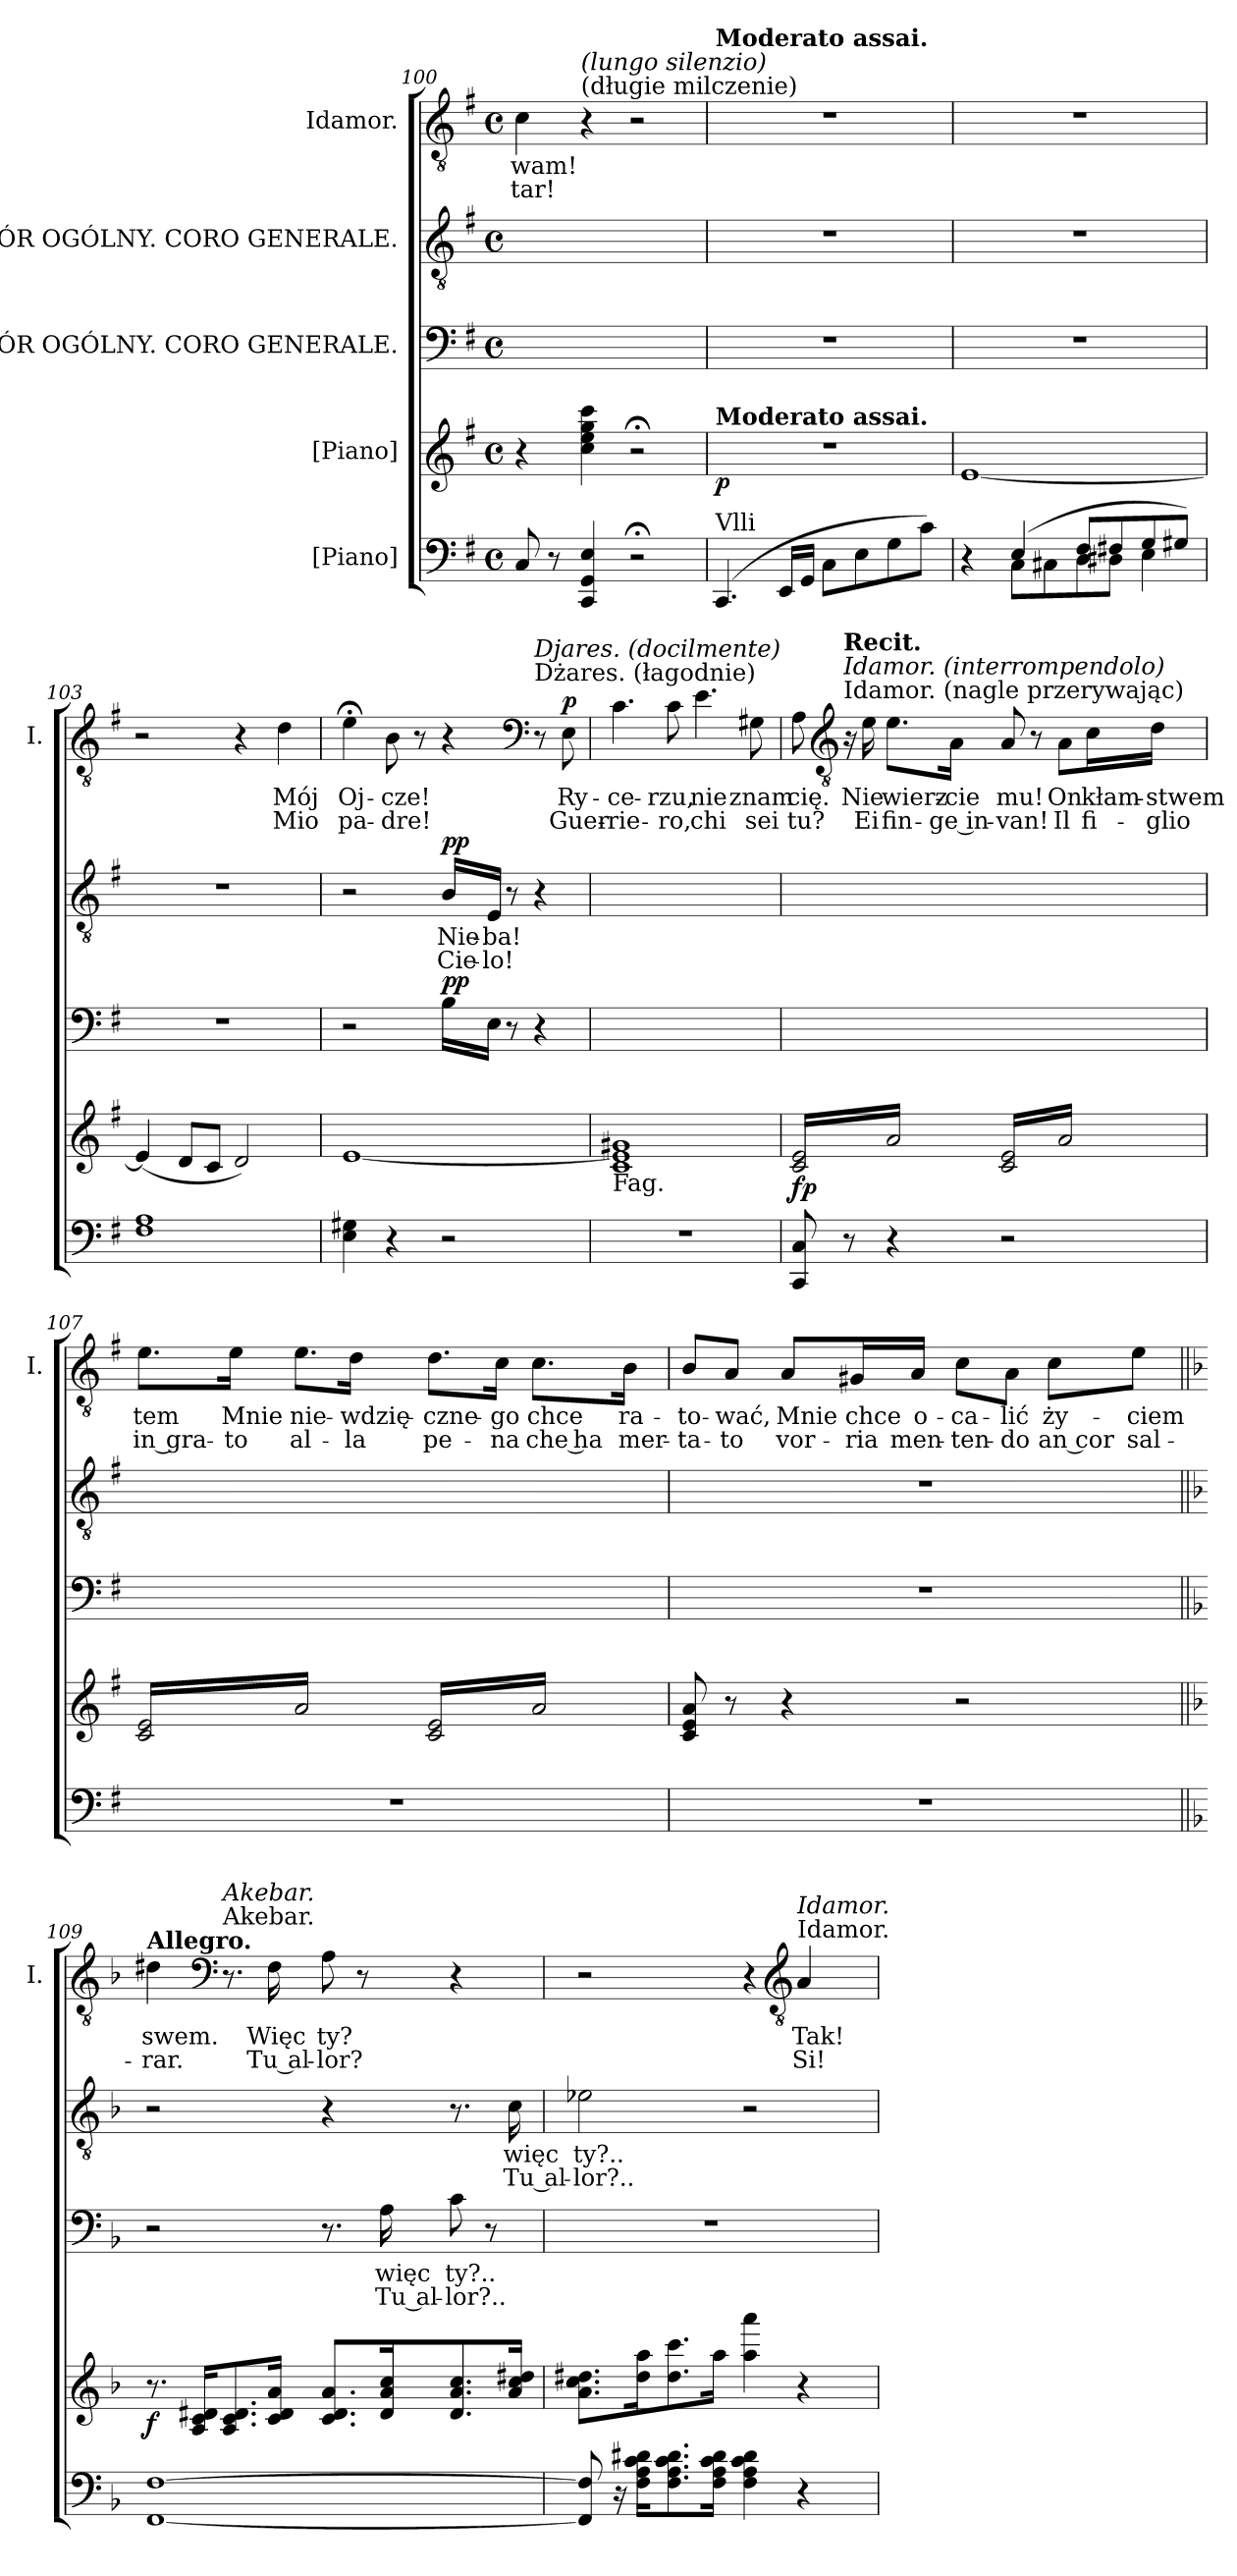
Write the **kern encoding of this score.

**kern	**kern	**dynam	**kern	**text	**text	**dynam	**kern	**text	**text	**dynam	**kern	**text	**text	**dynam
*part5	*part4	*part4	*part3	*part3	*part3	*part3	*part2	*part2	*part2	*part2	*part1	*part1	*part1	*part1
*staff5	*staff4	*staff4	*staff3	*staff3	*staff3	*staff3	*staff2	*staff2	*staff2	*staff2	*staff1	*staff1	*staff1	*staff1
*I"[Piano]	*I"[Piano]	*	*I"CHÓR OGÓLNY. CORO GENERALE.	*	*	*	*I"CHÓR OGÓLNY. CORO GENERALE.	*	*	*	*I"Idamor.	*	*	*
*	*	*	*	*	*	*	*	*	*	*	*I'I.	*	*	*
*clefF4	*clefG2	*	*clefF4	*	*	*	*clefGv2	*	*	*	*clefGv2	*	*	*
*k[f#]	*k[f#]	*	*k[f#]	*	*	*	*k[f#]	*	*	*	*k[f#]	*	*	*
*M4/4	*M4/4	*	*M4/4	*	*	*	*M4/4	*	*	*	*M4/4	*	*	*
*met(c)	*met(c)	*	*met(c)	*	*	*	*met(c)	*	*	*	*met(c)	*	*	*
=100	=100	=100	=100	=100	=100	=100	=100	=100	=100	=100	=100	=100	=100	=100
8C/	4r	.	1ryy	.	.	.	1ryy	.	.	.	4c\	wam!	-tar!	.
8r	.	.	.	.	.	.	.	.	.	.	.	.	.	.
!	!	!	!	!	!	!	!	!	!	!	!LO:TX:a:t=(długie milczenie)	!	!	!
!	!	!	!	!	!	!	!	!	!	!	!LO:TX:a:i:t=(lungo silenzio)	!	!	!
4CC/ 4GG/ 4E/	4cc\ 4ee\ 4gg\ 4ccc\	.	.	.	.	.	.	.	.	.	4r	.	.	.
2r;<	2r;<	.	.	.	.	.	.	.	.	.	2r	.	.	.
=101	=101	=101	=101	=101	=101	=101	=101	=101	=101	=101	=101	=101	=101	=101
!	!	!	!	!	!	!	!	!	!	!	!LO:TX:a:B:t=Moderato assai.	!	!	!
!	!LO:TX:a:B:t=Moderato assai.	!	!	!	!	!	!	!	!	!	!	!	!	!
!LO:TX:a:t=Vlli	!	!	!	!	!	!	!	!	!	!	!	!	!	!
(4.CC/	1r	p	1r	.	.	.	1r	.	.	.	1r	.	.	.
16EE/LL	.	.	.	.	.	.	.	.	.	.	.	.	.	.
16GG/JJ	.	.	.	.	.	.	.	.	.	.	.	.	.	.
8C\L	.	.	.	.	.	.	.	.	.	.	.	.	.	.
8E\	.	.	.	.	.	.	.	.	.	.	.	.	.	.
8G\	.	.	.	.	.	.	.	.	.	.	.	.	.	.
8c\J)	.	.	.	.	.	.	.	.	.	.	.	.	.	.
=102	=102	=102	=102	=102	=102	=102	=102	=102	=102	=102	=102	=102	=102	=102
*^	*	*	*	*	*	*	*	*	*	*	*	*	*	*
4r	4ryy	[1e	.	1r	.	.	.	1r	.	.	.	1r	.	.	.
(4E/	8C\L	.	.	.	.	.	.	.	.	.	.	.	.	.	.
.	8C#X\	.	.	.	.	.	.	.	.	.	.	.	.	.	.
8F#/L	8D\	.	.	.	.	.	.	.	.	.	.	.	.	.	.
8F#X/	8D#X\J	.	.	.	.	.	.	.	.	.	.	.	.	.	.
8G/	4E\	.	.	.	.	.	.	.	.	.	.	.	.	.	.
8G#X/J)	.	.	.	.	.	.	.	.	.	.	.	.	.	.	.
*v	*v	*	*	*	*	*	*	*	*	*	*	*	*	*	*
=103	=103	=103	=103	=103	=103	=103	=103	=103	=103	=103	=103	=103	=103	=103
1F# 1A	(4e/]	.	1r	.	.	.	1r	.	.	.	2r	.	.	.
.	8d/L	.	.	.	.	.	.	.	.	.	.	.	.	.
.	8c/J	.	.	.	.	.	.	.	.	.	.	.	.	.
.	2d/)	.	.	.	.	.	.	.	.	.	4r	.	.	.
.	.	.	.	.	.	.	.	.	.	.	4d\	Mój	Mio	.
=104	=104	=104	=104	=104	=104	=104	=104	=104	=104	=104	=104	=104	=104	=104
4E\ 4G#X\	[1e	.	2r	.	.	.	2r	.	.	.	4e;<\	Oj-	pa-	.
4r	.	.	.	.	.	.	.	.	.	.	8B\	-cze!	-dre!	.
.	.	.	.	.	.	.	.	.	.	.	8r	.	.	.
!	!	!	!	!	!	!LO:DY:a	!	!	!	!LO:DY:a	!	!	!	!
2r	.	.	16B\LL	.	.	pp	16B/LL	Nie-	Cie-	pp	4r	.	.	.
.	.	.	16E\JJ	.	.	.	16E/JJ	-ba!	-lo!	.	.	.	.	.
.	.	.	8r	.	.	.	8r	.	.	.	.	.	.	.
*	*	*	*	*	*	*	*	*	*	*	*clefF4	*	*	*
!	!	!	!	!	!	!	!	!	!	!	!LO:TX:a:t=Dżares. (łagodnie)	!	!	!
!	!	!	!	!	!	!	!	!	!	!	!LO:TX:a:i:t=Djares. (docilmente)	!	!	!
.	.	.	4r	.	.	.	4r	.	.	.	8r	.	.	.
!	!	!	!	!	!	!	!	!	!	!	!	!	!	!LO:DY:a
.	.	.	.	.	.	.	.	.	.	.	8E\	Ry-	Guer-	p
=105	=105	=105	=105	=105	=105	=105	=105	=105	=105	=105	=105	=105	=105	=105
!	!LO:TX:b:t=Fag.	!	!	!	!	!	!	!	!	!	!	!	!	!
1r	1c 1e] 1g#X	.	1ryy	.	.	.	1ryy	.	.	.	4.c\	-ce-	-rie-	.
.	.	.	.	.	.	.	.	.	.	.	8c\	-rzu,	-ro,	.
.	.	.	.	.	.	.	.	.	.	.	4.e\	nie	chi	.
.	.	.	.	.	.	.	.	.	.	.	8G#X\	znam	sei	.
=106	=106	=106	=106	=106	=106	=106	=106	=106	=106	=106	=106	=106	=106	=106
*	*tremolo	*	*	*	*	*	*	*	*	*	*	*	*	*
8CC/ 8C/	16c/ 16e/LL	fp	1ryy	.	.	.	1ryy	.	.	.	8A\	cię.	tu?	.
.	16a/	.	.	.	.	.	.	.	.	.	.	.	.	.
*	*	*	*	*	*	*	*	*	*	*	*clefGv2	*	*	*
!	!	!	!	!	!	!	!	!	!	!	!LO:TX:a:t=Idamor. (nagle przerywając)	!	!	!
!	!	!	!	!	!	!	!	!	!	!	!LO:TX:a:i:t=Idamor. (interrompendolo)	!	!	!
!	!	!	!	!	!	!	!	!	!	!	!LO:TX:a:B:t=Recit.	!	!	!
8r	16c/ 16e/	.	.	.	.	.	.	.	.	.	16r	.	.	.
.	16a/	.	.	.	.	.	.	.	.	.	16e\	Nie	Ei	.
4r	16c/ 16e/	.	.	.	.	.	.	.	.	.	8.e\L	wierz-	fin-	.
.	16a/	.	.	.	.	.	.	.	.	.	.	.	.	.
.	16c/ 16e/	.	.	.	.	.	.	.	.	.	.	.	.	.
.	16a/JJ	.	.	.	.	.	.	.	.	.	16A\Jk	-cie	-ge in-	.
2r	16c/ 16e/LL	.	.	.	.	.	.	.	.	.	8A/	mu!	-van!	.
.	16a/	.	.	.	.	.	.	.	.	.	.	.	.	.
.	16c/ 16e/	.	.	.	.	.	.	.	.	.	8r	.	.	.
.	16a/	.	.	.	.	.	.	.	.	.	.	.	.	.
.	16c/ 16e/	.	.	.	.	.	.	.	.	.	8A\L	On	Il	.
.	16a/	.	.	.	.	.	.	.	.	.	.	.	.	.
.	16c/ 16e/	.	.	.	.	.	.	.	.	.	16c\L	kłam-	fi-	.
.	16a/JJ	.	.	.	.	.	.	.	.	.	16d\JJ	-stwem	-glio	.
=107	=107	=107	=107	=107	=107	=107	=107	=107	=107	=107	=107	=107	=107	=107
1r	16c/ 16e/LL	.	1ryy	.	.	.	1ryy	.	.	.	8.e\L	tem	in gra-	.
.	16a/	.	.	.	.	.	.	.	.	.	.	.	.	.
.	16c/ 16e/	.	.	.	.	.	.	.	.	.	.	.	.	.
.	16a/	.	.	.	.	.	.	.	.	.	16e\Jk	Mnie	-to	.
.	16c/ 16e/	.	.	.	.	.	.	.	.	.	8.e\L	nie-	al-	.
.	16a/	.	.	.	.	.	.	.	.	.	.	.	.	.
.	16c/ 16e/	.	.	.	.	.	.	.	.	.	.	.	.	.
.	16a/JJ	.	.	.	.	.	.	.	.	.	16d\Jk	-wdzię-	-la	.
.	16c/ 16e/LL	.	.	.	.	.	.	.	.	.	8.d\L	-czne-	pe-	.
.	16a/	.	.	.	.	.	.	.	.	.	.	.	.	.
.	16c/ 16e/	.	.	.	.	.	.	.	.	.	.	.	.	.
.	16a/	.	.	.	.	.	.	.	.	.	16c\Jk	-go	-na	.
.	16c/ 16e/	.	.	.	.	.	.	.	.	.	8.c\L	chce	che ha	.
.	16a/	.	.	.	.	.	.	.	.	.	.	.	.	.
.	16c/ 16e/	.	.	.	.	.	.	.	.	.	.	.	.	.
.	16a/JJ	.	.	.	.	.	.	.	.	.	16B\Jk	ra-	mer-	.
*	*Xtremolo	*	*	*	*	*	*	*	*	*	*	*	*	*
=108	=108	=108	=108	=108	=108	=108	=108	=108	=108	=108	=108	=108	=108	=108
1r	8c/ 8e/ 8a/	.	1r	.	.	.	1r	.	.	.	8B/L	-to-	-ta-	.
.	.	.	.	.	.	.	.	.	.	.	.	.	.	.
.	8r	.	.	.	.	.	.	.	.	.	8A/J	-wać,	-to	.
.	.	.	.	.	.	.	.	.	.	.	.	.	.	.
.	4r	.	.	.	.	.	.	.	.	.	8A/L	Mnie	vor-	.
.	.	.	.	.	.	.	.	.	.	.	16G#X/L	chce	-ria	.
.	.	.	.	.	.	.	.	.	.	.	16A/JJ	o-	men-	.
.	2r	.	.	.	.	.	.	.	.	.	8c\L	-ca-	-ten-	.
.	.	.	.	.	.	.	.	.	.	.	8A\J	-lić	-do	.
.	.	.	.	.	.	.	.	.	.	.	8c\L	ży-	an cor	.
.	.	.	.	.	.	.	.	.	.	.	8e\J	-ciem	sal-	.
=109||	=109||	=109||	=109||	=109||	=109||	=109||	=109||	=109||	=109||	=109||	=109||	=109||	=109||	=109||
*k[b-]	*k[b-]	*	*k[b-]	*	*	*	*k[b-]	*	*	*	*k[b-]	*	*	*
!	!	!	!	!	!	!	!	!	!	!	!LO:TX:a:B:t=Allegro.	!	!	!
[1FF [1F	8.r	f	2r	.	.	.	2r	.	.	.	4d#X\	swem.	-rar.	.
.	16A/ 16c/ 16d#X/KL	.	.	.	.	.	.	.	.	.	.	.	.	.
*	*	*	*	*	*	*	*	*	*	*	*clefF4	*	*	*
!	!	!	!	!	!	!	!	!	!	!	!LO:TX:a:t=Akebar.	!	!	!
!	!	!	!	!	!	!	!	!	!	!	!LO:TX:a:i:t=Akebar.	!	!	!
.	8.A/ 8.c/ 8.d#/	.	.	.	.	.	.	.	.	.	8.r	.	.	.
.	16c/ 16d#/ 16a/Jk	.	.	.	.	.	.	.	.	.	16F\	Więc	Tu al-	.
.	8.c/ 8.d#/ 8.a/L	.	8.r	.	.	.	4r	.	.	.	8A\	ty?	-lor?	.
.	.	.	.	.	.	.	.	.	.	.	8r	.	.	.
.	16d#/ 16a/ 16cc/K	.	16A\	więc	Tu al-	.	.	.	.	.	.	.	.	.
.	8.d#/ 8.a/ 8.cc/	.	8c\	ty?..	-lor?..	.	8.r	.	.	.	4r	.	.	.
.	.	.	8r	.	.	.	.	.	.	.	.	.	.	.
.	16a/ 16cc/ 16dd#X/Jk	.	.	.	.	.	16c\	więc	Tu al-	.	.	.	.	.
=110	=110	=110	=110	=110	=110	=110	=110	=110	=110	=110	=110	=110	=110	=110
8FF]/ 8F]/	8.a\ 8.cc\ 8.dd#X\L	.	1r	.	.	.	2e-X\	ty?..	-lor?..	.	2r	.	.	.
16r	.	.	.	.	.	.	.	.	.	.	.	.	.	.
16F\ 16A\ 16c\ 16d#X\KL	16dd#\ 16aa\K	.	.	.	.	.	.	.	.	.	.	.	.	.
8.F\ 8.A\ 8.c\ 8.d#\	8.dd#\ 8.ccc\	.	.	.	.	.	.	.	.	.	.	.	.	.
16F\ 16A\ 16c\ 16d#\Jk	16aa\Jk	.	.	.	.	.	.	.	.	.	.	.	.	.
4F\ 4A\ 4c\ 4d#\	4aa\ 4aaa\	.	.	.	.	.	2r	.	.	.	4r	.	.	.
*	*	*	*	*	*	*	*	*	*	*	*clefGv2	*	*	*
!	!	!	!	!	!	!	!	!	!	!	!LO:TX:a:t=Idamor.	!	!	!
!	!	!	!	!	!	!	!	!	!	!	!LO:TX:a:i:t=Idamor.	!	!	!
4r	4r	.	.	.	.	.	.	.	.	.	4A/	Tak!	Si!	.
=	=	=	=	=	=	=	=	=	=	=	=	=	=	=
*-	*-	*-	*-	*-	*-	*-	*-	*-	*-	*-	*-	*-	*-	*-
